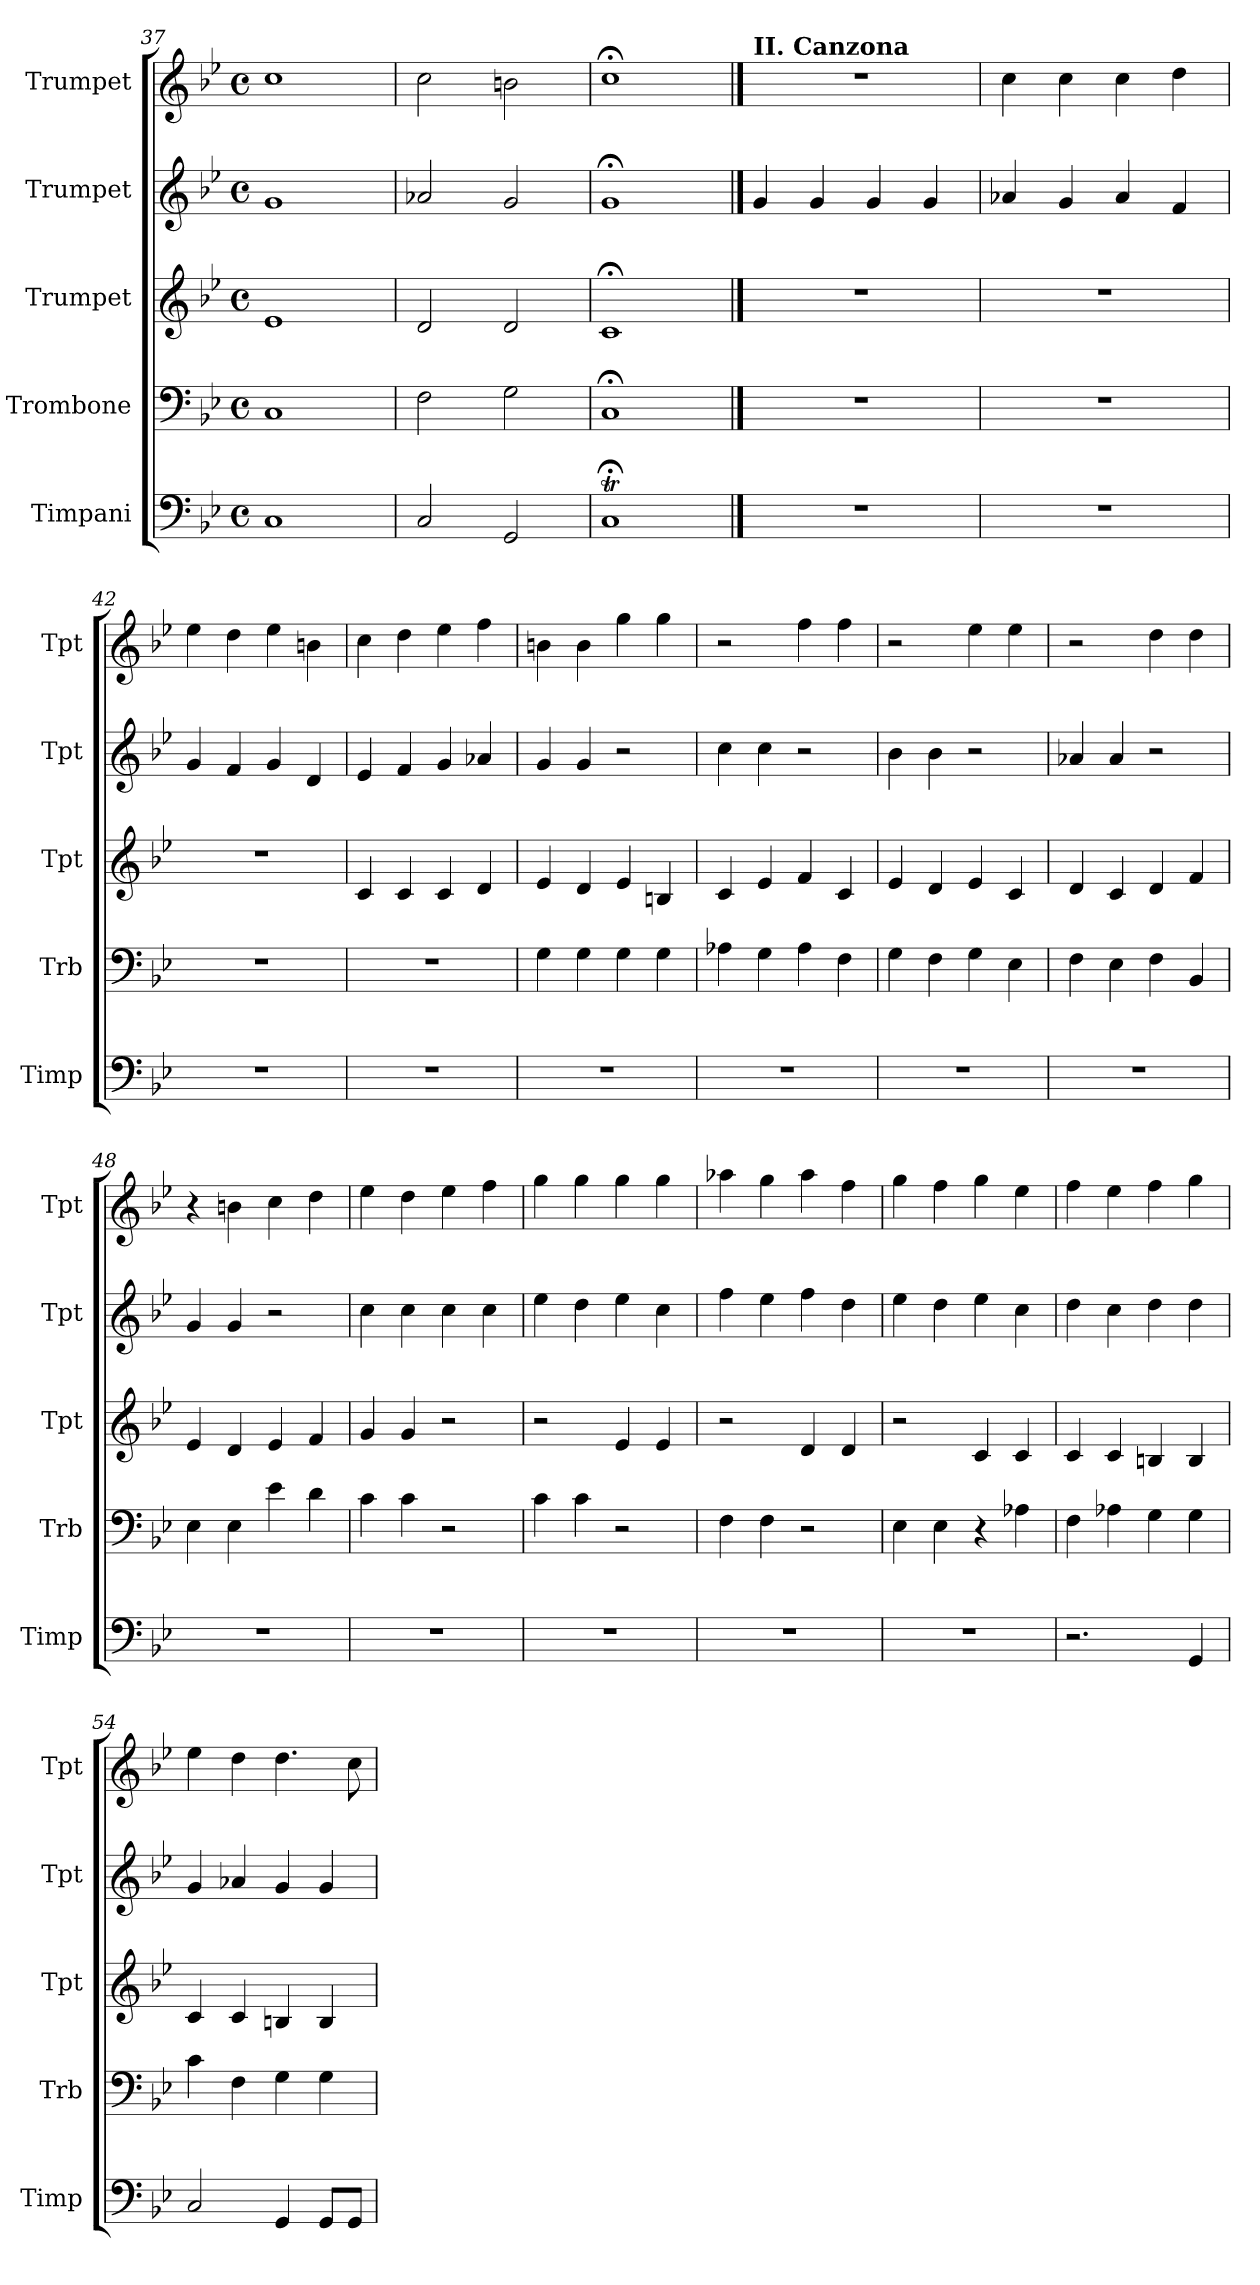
**kern	**kern	**kern	**kern	**kern
*part5	*part4	*part3	*part2	*part1
*staff5	*staff4	*staff3	*staff2	*staff1
*I"Timpani	*I"Trombone	*I"Trumpet	*I"Trumpet	*I"Trumpet
*I'Timp	*I'Trb	*I'Tpt	*I'Tpt	*I'Tpt
*clefF4	*clefF4	*clefG2	*clefG2	*clefG2
*k[b-e-]	*k[b-e-]	*k[b-e-]	*k[b-e-]	*k[b-e-]
*M4/4	*M4/4	*M4/4	*M4/4	*M4/4
*met(c)	*met(c)	*met(c)	*met(c)	*met(c)
=37	=37	=37	=37	=37
1C	1C	1e-	1g	1cc
=38	=38	=38	=38	=38
2C/	2F\	2d/	2a-X/	2cc\
2GG/	2G\	2d/	2g/	2bn\
=39	=39	=39	=39	=39
1C;<T	1C;<	1c;<	1g;<	1cc;<
!!LO:LB:g=z
==40	==40	==40	==40	==40
!	!	!	!	!LO:TX:a:B:t=II. Canzona
1r	1r	1r	4g/	1r
.	.	.	4g/	.
.	.	.	4g/	.
.	.	.	4g/	.
=41	=41	=41	=41	=41
1r	1r	1r	4a-X/	4cc\
.	.	.	4g/	4cc\
.	.	.	4a-/	4cc\
.	.	.	4f/	4dd\
=42	=42	=42	=42	=42
1r	1r	1r	4g/	4ee-\
.	.	.	4f/	4dd\
.	.	.	4g/	4ee-\
.	.	.	4d/	4bn\
=43	=43	=43	=43	=43
1r	1r	4c/	4e-/	4cc\
.	.	4c/	4f/	4dd\
.	.	4c/	4g/	4ee-\
.	.	4d/	4a-X/	4ff\
=44	=44	=44	=44	=44
1r	4G\	4e-/	4g/	4bn\
.	4G\	4d/	4g/	4b\
.	4G\	4e-/	2r	4gg\
.	4G\	4Bn/	.	4gg\
=45	=45	=45	=45	=45
1r	4A-X\	4c/	4cc\	2r
.	4G\	4e-/	4cc\	.
.	4A-\	4f/	2r	4ff\
.	4F\	4c/	.	4ff\
!!LO:PB:g=z
=46	=46	=46	=46	=46
1r	4G\	4e-/	4b-\	2r
.	4F\	4d/	4b-\	.
.	4G\	4e-/	2r	4ee-\
.	4E-\	4c/	.	4ee-\
=47	=47	=47	=47	=47
1r	4F\	4d/	4a-X/	2r
.	4E-\	4c/	4a-/	.
.	4F\	4d/	2r	4dd\
.	4BB-/	4f/	.	4dd\
=48	=48	=48	=48	=48
1r	4E-\	4e-/	4g/	4r
.	4E-\	4d/	4g/	4bn\
.	4e-\	4e-/	2r	4cc\
.	4d\	4f/	.	4dd\
=49	=49	=49	=49	=49
1r	4c\	4g/	4cc\	4ee-\
.	4c\	4g/	4cc\	4dd\
.	2r	2r	4cc\	4ee-\
.	.	.	4cc\	4ff\
=50	=50	=50	=50	=50
1r	4c\	2r	4ee-\	4gg\
.	4c\	.	4dd\	4gg\
.	2r	4e-/	4ee-\	4gg\
.	.	4e-/	4cc\	4gg\
=51	=51	=51	=51	=51
1r	4F\	2r	4ff\	4aa-X\
.	4F\	.	4ee-\	4gg\
.	2r	4d/	4ff\	4aa-\
.	.	4d/	4dd\	4ff\
=52	=52	=52	=52	=52
1r	4E-\	2r	4ee-\	4gg\
.	4E-\	.	4dd\	4ff\
.	4r	4c/	4ee-\	4gg\
.	4A-X\	4c/	4cc\	4ee-\
!!LO:LB:g=z
=53	=53	=53	=53	=53
2.r	4F\	4c/	4dd\	4ff\
.	4A-X\	4c/	4cc\	4ee-\
.	4G\	4Bn/	4dd\	4ff\
4GG/	4G\	4B/	4dd\	4gg\
=54	=54	=54	=54	=54
2C/	4c\	4c/	4g/	4ee-\
.	4F\	4c/	4a-X/	4dd\
4GG/	4G\	4Bn/	4g/	4.dd\
8GG/L	4G\	4B/	4g/	.
8GG/J	.	.	.	8cc\
=	=	=	=	=
*-	*-	*-	*-	*-
